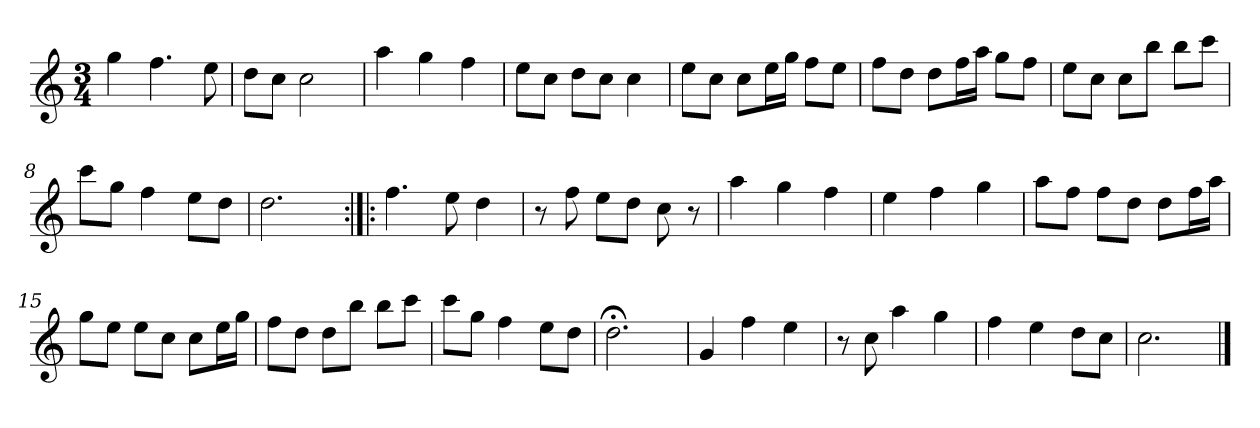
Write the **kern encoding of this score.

**kern
*part1
*staff1
*clefG2
*k[]
*C:
*M3/4
*MM120
=1
4gg
4.ff
8ee
=2
8dd\L
8cc\J
2cc
=3
4aa
4gg
4ff
=4
8ee\L
8cc\J
8dd\L
8cc\J
4cc
=5
8ee\L
8cc\J
8cc\L
16ee\L
16gg\JJ
8ff\L
8ee\J
=6
8ff\L
8dd\J
8dd\L
16ff\L
16aa\JJ
8gg\L
8ff\J
=7
8ee\L
8cc\J
8cc\L
8bb\J
8bb\L
8ccc\J
=8
8ccc\L
8gg\J
4ff
8ee\L
8dd\J
=9
2.dd
=10:|!|:
4.ff
8ee
4dd
=11
8r
8ff
8ee\L
8dd\J
8cc
8r
=12
4aa
4gg
4ff
=13
4ee
4ff
4gg
=14
8aa\L
8ff\J
8ff\L
8dd\J
8dd\L
16ff\L
16aa\JJ
=15
8gg\L
8ee\J
8ee\L
8cc\J
8cc\L
16ee\L
16gg\JJ
=16
8ff\L
8dd\J
8dd\L
8bb\J
8bb\L
8ccc\J
=17
8ccc\L
8gg\J
4ff
8ee\L
8dd\J
=18
2.dd;<
=19
4g
4ff
4ee
=20
8r
8cc
4aa
4gg
=21
4ff
4ee
8dd\L
8cc\J
=22
2.cc
==
*-
